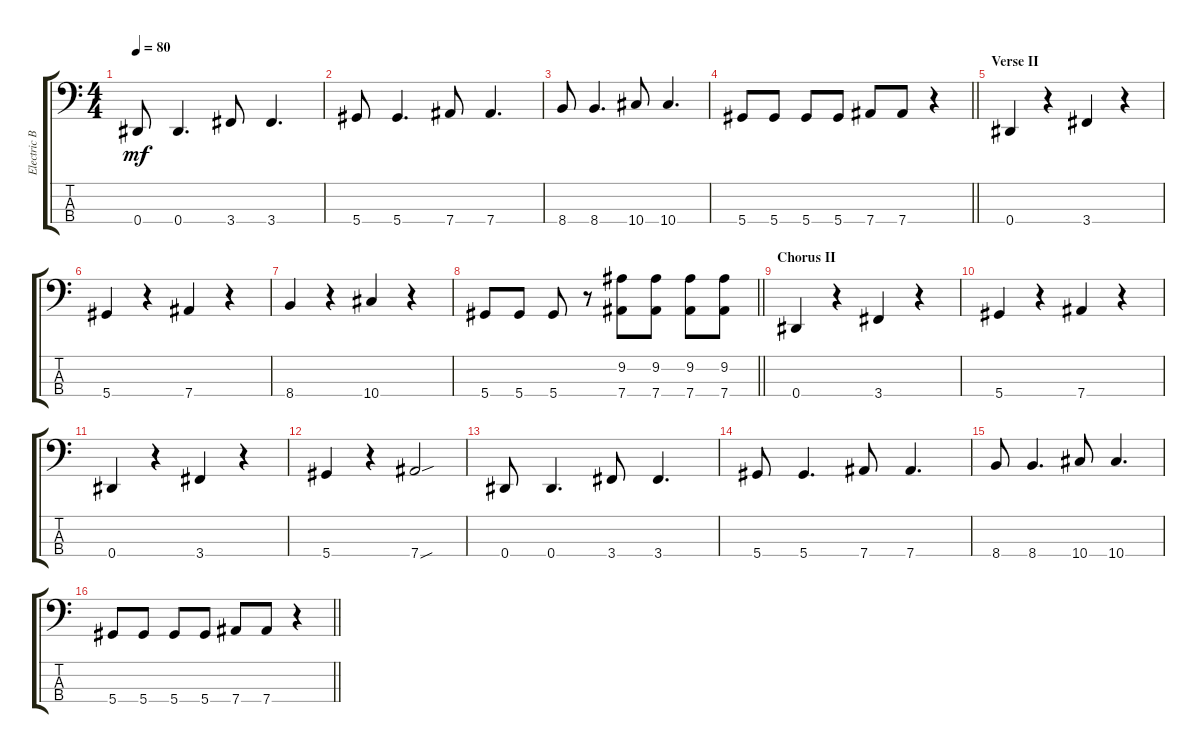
\track ("Electric Bass" "Electric B") {instrument electricbassfinger}
\staff {score tabs}
\tuning (Gb2 Db2 Ab1 Eb1) {hide}
\ts (4 4)
\tempo 80
\clef f4
\ks c
0.4.8{dy mf} 0.4.4{d} 3.4.8 3.4.4{d} |
5.4.8 5.4.4{d} 7.4.8 7.4.4{d} |
8.4.8 8.4.4{d} 10.4.8 10.4.4{d} |
\barLineRight lightlight
5.4.8 5.4.8 5.4.8 5.4.8 7.4.8 7.4.8 r.4 |
\section ("" "Verse II")
0.4.4 r.4 3.4.4 r.4 |
5.4.4 r.4 7.4.4 r.4 |
8.4.4 r.4 10.4.4 r.4 |
\barLineRight lightlight
5.4.8 5.4.8 5.4.8 r.8 (9.2 7.4).8 (9.2 7.4).8 (9.2 7.4).8 (9.2 7.4).8 |
\section ("" "Chorus II")
0.4.4 r.4 3.4.4 r.4 |
5.4.4 r.4 7.4.4 r.4 |
0.4.4 r.4 3.4.4 r.4 |
5.4.4 r.4 7.4{sou}.2 |
0.4.8 0.4.4{d} 3.4.8 3.4.4{d} |
5.4.8 5.4.4{d} 7.4.8 7.4.4{d} |
8.4.8 8.4.4{d} 10.4.8 10.4.4{d} |
\barLineRight lightlight
5.4.8 5.4.8 5.4.8 5.4.8 7.4.8 7.4.8 r.4
